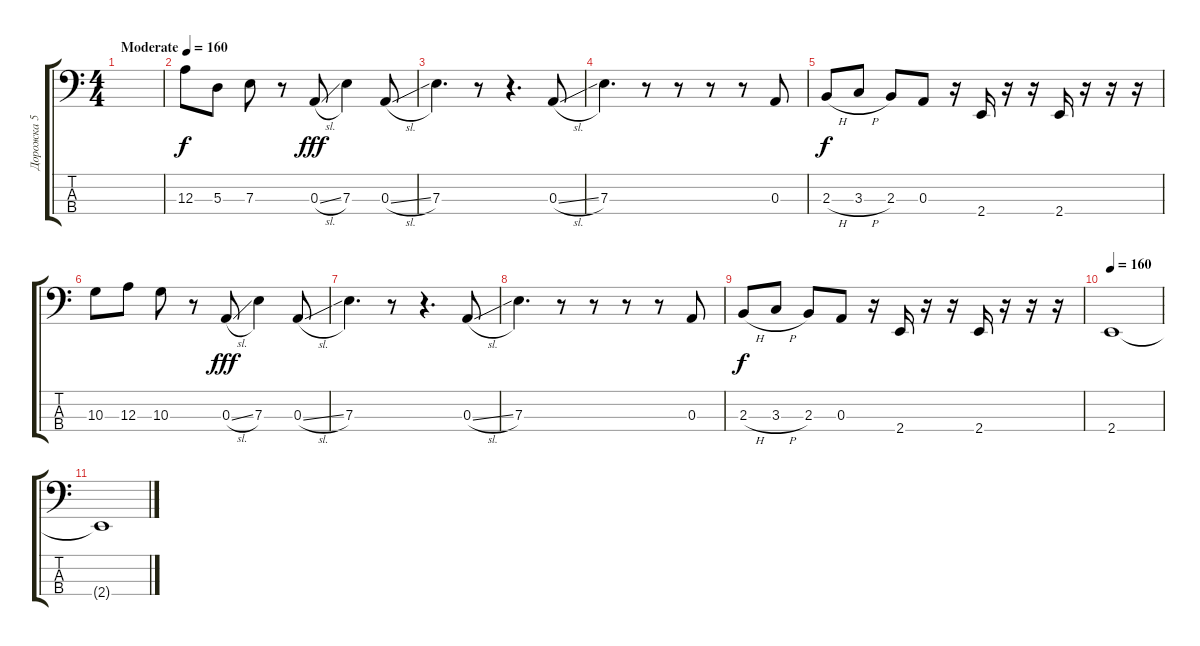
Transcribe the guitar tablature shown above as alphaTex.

\track ("Дорожка 5" "Дорожка 5") {instrument electricbasspick}
\staff {score tabs}
\tuning (G2 D2 A1 D1) {hide}
\ts (4 4)
\tempo (160 "Moderate")
\clef f4
\ks c
|
12.3.8 5.3.8 7.3.8 r.8 0.3{sl}.8{dy fff} 7.3.4 0.3{sl}.8 |
7.3.4{d} r.8 r.4{d} 0.3{sl}.8 |
7.3.4{d} r.8 r.8 r.8 r.8 0.3.8 |
2.3{h}.8{dy f} 3.3{h}.8 2.3.8 0.3.8 r.16 2.4.16 r.16 r.16 2.4.16 r.16 r.16 r.16 |
10.3.8 12.3.8 10.3.8 r.8 0.3{sl}.8{dy fff} 7.3.4 0.3{sl}.8 |
7.3.4{d} r.8 r.4{d} 0.3{sl}.8 |
7.3.4{d} r.8 r.8 r.8 r.8 0.3.8 |
2.3{h}.8{dy f} 3.3{h}.8 2.3.8 0.3.8 r.16 2.4.16 r.16 r.16 2.4.16 r.16 r.16 r.16 |
\tempo 160
2.4.1 |
2.4{t}.1
